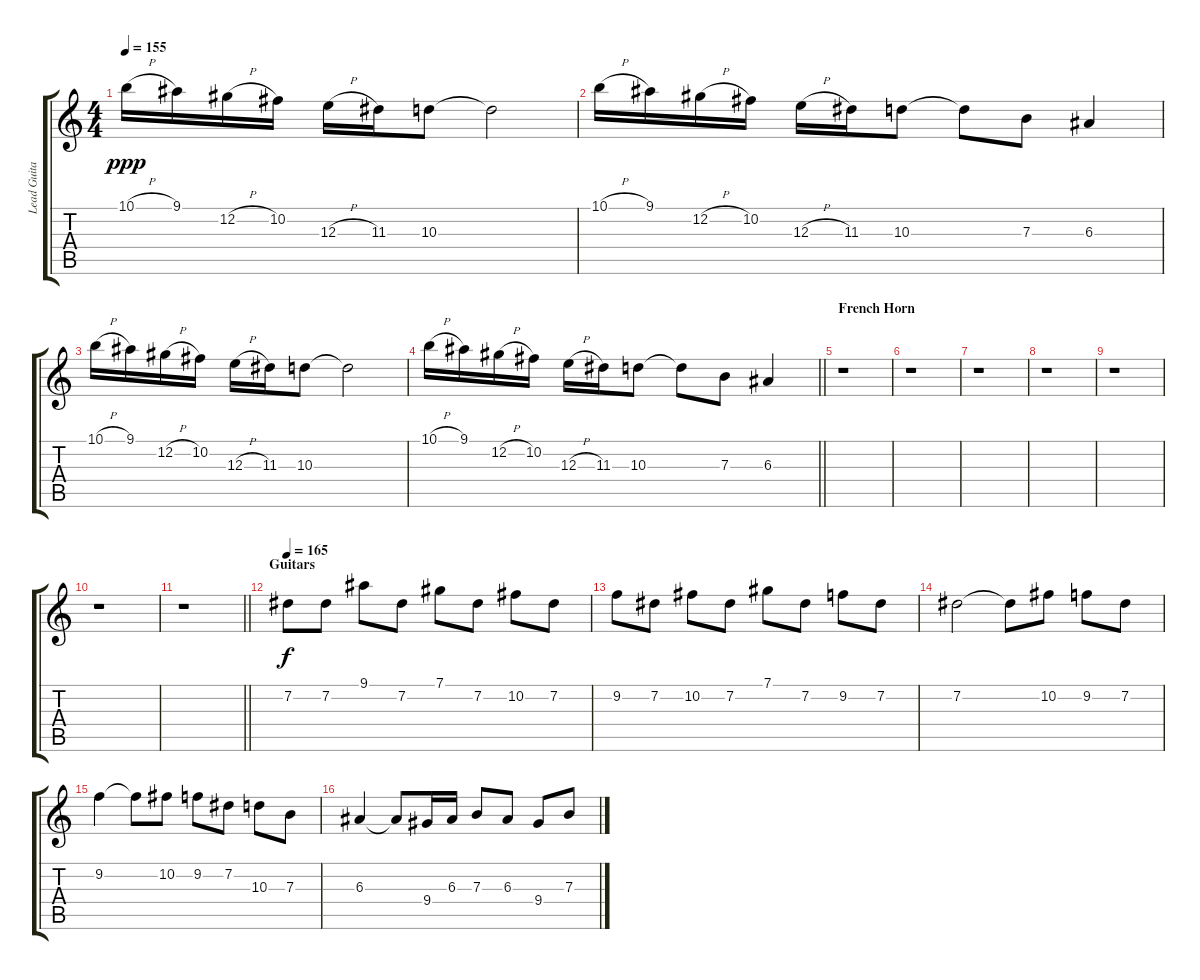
\track ("Lead Guitar " "Lead Guita") {instrument distortionguitar}
\staff {score tabs}
\tuning (Db4 Ab3 E3 B2 Gb2 Db2) {hide}
\ts (4 4)
\tempo 155
\clef g2
\ks c
10.1{h}.16{dy ppp} 9.1.16 12.2{h}.16 10.2.16 12.3{h}.16 11.3.16 10.3.8 10.3{t}.2 |
10.1{h}.16 9.1.16 12.2{h}.16 10.2.16 12.3{h}.16 11.3.16 10.3.8 10.3{t}.8 7.3.8 6.3.4 |
10.1{h}.16 9.1.16 12.2{h}.16 10.2.16 12.3{h}.16 11.3.16 10.3.8 10.3{t}.2 |
\barLineRight lightlight
10.1{h}.16 9.1.16 12.2{h}.16 10.2.16 12.3{h}.16 11.3.16 10.3.8 10.3{t}.8 7.3.8 6.3.4 |
\section ("" "French Horn ")
r.1 |
r.1 |
r.1 |
r.1 |
r.1 |
r.1 |
\barLineRight lightlight
r.1 |
\section ("" "Guitars")
\tempo 165
7.2.8{dy f balance 14 instrument overdrivenguitar} 7.2.8 9.1.8 7.2.8 7.1.8 7.2.8 10.2.8 7.2.8 |
9.2.8 7.2.8 10.2.8 7.2.8 7.1.8 7.2.8 9.2.8 7.2.8 |
7.2.2 7.2{t}.8 10.2.8 9.2.8 7.2.8 |
9.2.4 9.2{t}.8 10.2.8 9.2.8 7.2.8 10.3.8 7.3.8 |
6.3.4 6.3{t}.8 9.4.16 6.3.16 7.3.8 6.3.8 9.4.8 7.3.8
